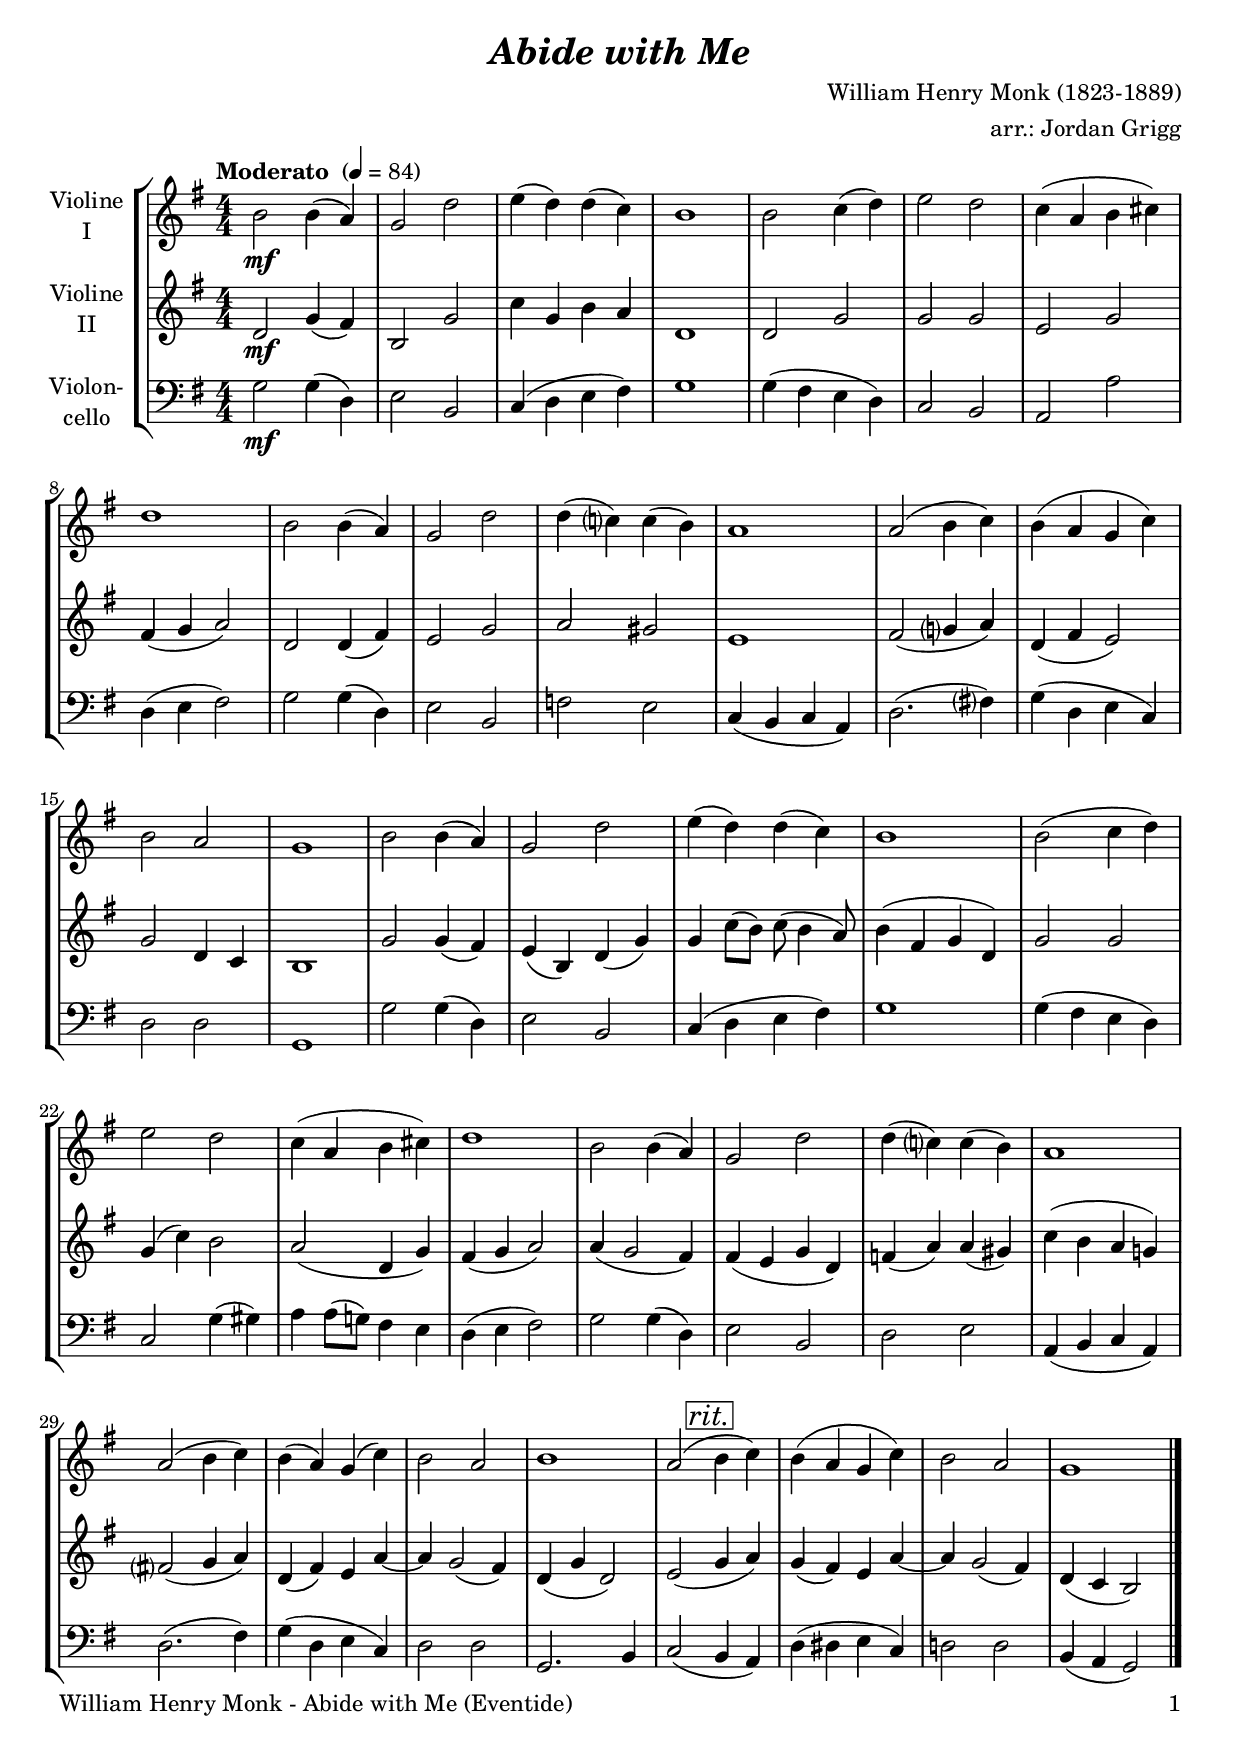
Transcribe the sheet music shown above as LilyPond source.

\version "2.20.2"
\include "deutsch.ly"

#(set-global-staff-size 20)

\header {
  title     = \markup \bold \italic "Abide with Me"
  composer  = "William Henry Monk (1823-1889)"
  arranger  = "arr.: Jordan Grigg"
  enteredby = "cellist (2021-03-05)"
}

voiceconsts = {
  \key b \major
  \time 4/4
  \compressEmptyMeasures
  \clef "treble"
  \numericTimeSignature
  \tempo "Moderato " 4=84
}

mivl = "violin"
milo = "cello"

rit = \mark \markup \box \italic "rit."

va = \relative c'' {
  \voiceconsts

  d2\mf d4( c)
  b2 f'
  g4( f) f( es)
  d1
  d2 es4( f)
  g2 f
  es4( c d e)

  f1
  d2 d4( c)
  b2 f'
  f4( es?) es( d)
  c1
  c2( d4 es)
  d( c b es)

  d2 c
  b1
  d2 d4( c)
  b2 f'
  g4( f) f( es)
  d1
  d2( es4 f)

  g2 f
  es4( c d e)
  f1
  d2 d4( c)
  b2 f'
  f4( es?) es( d)
  c1

  c2( d4 es)
  d( c) b( es)
  d2 c
  d1

  c2( \rit d4 es)
  d( c b es)
  d2 c
  b1 \bar "|."
}

vb = \relative c' {
  \voiceconsts

  f2\mf b4( a)
  d,2 b'
  es4 b d c
  f,1
  f2 b
  b b
  g b

  a4( b c2)
  f, f4( a)
  g2 b
  c h
  g1
  a2( b?4 c)
  f,( a g2)

  b f4 es
  d1
  b'2 b4( a)
  g( d) f( b)
  b es8( d) es( d4 c8)
  d4( a b f)
  b2 b

  b4( es) d2
  c( f,4 b)
  a( b c2)
  c4( b2 a4)
  a( g b f)
  as( c) c( h)

  es( d c b!)
  a?2( b4 c)
  f,( a) g c~
  c b2( a4)
  f( b f2)

  g( \rit b4 c)
  b( a) g c~
  c b2( a4)
  f( es d2) \bar "|."
}

vc = \relative c' {
  \voiceconsts
  \clef "bass"
  
  b2\mf b4( f)
  g2 d
  es4( f g a)
  b1
  b4( a g f)
  es2 d
  c c'

  f,4( g a2)
  b b4( f)
  g2 d
  as' g
  es4( d es c)
  f2.( a?4)
  b( f g es)

  f2 f
  b,1
  b'2 b4( f)
  g2 d
  es4( f g a)
  b1
  b4( a g f)

  es2 b'4( h)
  c c8( b!) a4 g
  f( g a2)
  b b4( f)
  g2 d
  f g

  c,4( d es c)
  f2.( a4)
  b( f g es)
  f2 f
  b,2. d4

  es2( \rit d4 c)
  f( fis g es)
  f!2 f
  d4( c b2) \bar "|."
}


music = \new StaffGroup <<
      \new Staff {
	\set Staff.midiInstrument = \mivl
	\set Staff.instrumentName = \markup \center-column { "Violine" "I" }
	\transpose b g { \va }
      }

      \new Staff {
	\set Staff.midiInstrument = \mivl
	\set Staff.instrumentName = \markup \center-column { "Violine" "II" }
	\transpose b g { \vb }
      }

      \new Staff {
	\set Staff.midiInstrument = \milo
	\set Staff.instrumentName = \markup \center-column { "Violon-" "cello" }
	\transpose b g { \vc }
      }
>>

\book {
   \paper {
    print-page-number = ##t
    print-first-page-number = ##t
    ragged-last-bottom = ##f
    oddHeaderMarkup = \markup \null
    evenHeaderMarkup = \markup \null
    oddFooterMarkup = \markup {
      \fill-line {
        \on-the-fly #print-page-number-check-first
        "William Henry Monk - Abide with Me (Eventide)" \fromproperty #'page:page-number-string
      }
    }
    evenFooterMarkup = \oddFooterMarkup
  } \score {
    \music
    \layout {}
  }

  \score {
    \unfoldRepeats \music

    \midi {
      \context {
        \Score
      }
    }
  }
}